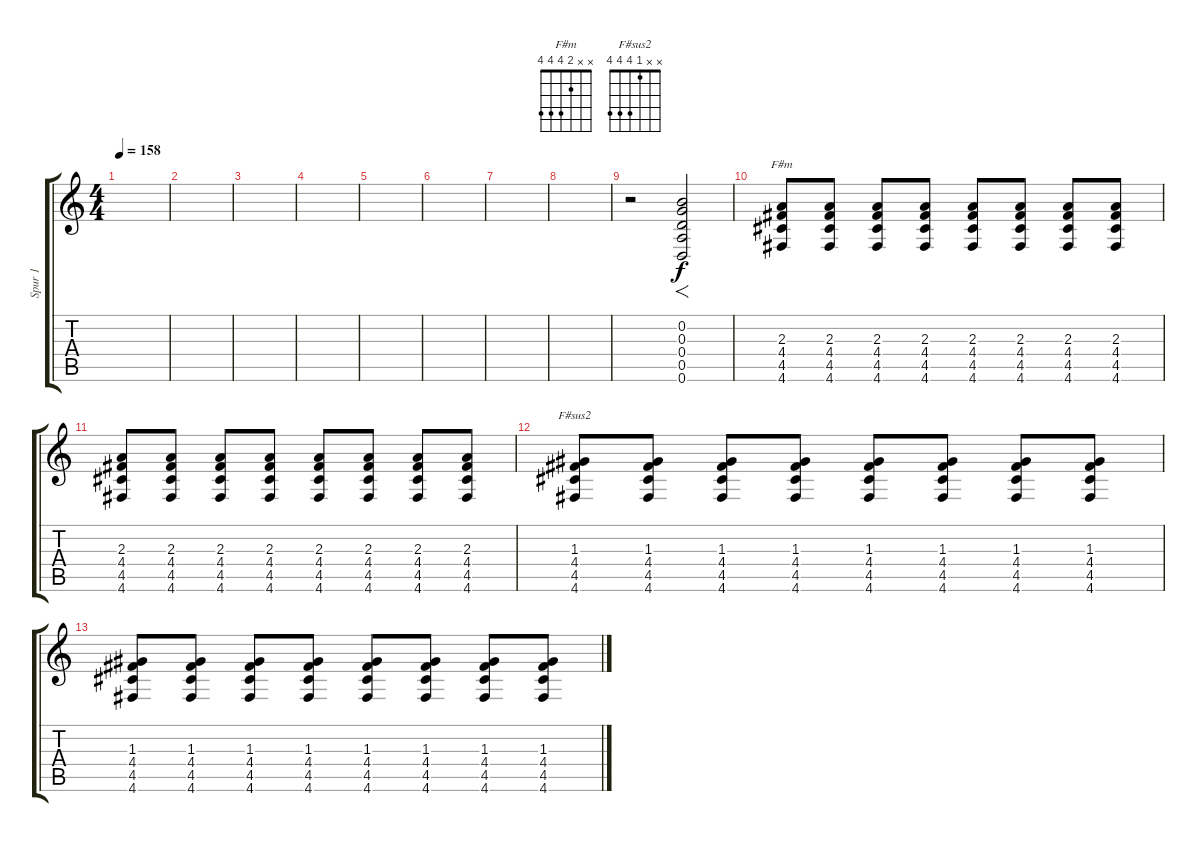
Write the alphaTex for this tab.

\track ("Spur 1" "Spur 1") {instrument distortionguitar}
\staff {score tabs}
\tuning (E4 B3 G3 D3 A2 D2) {hide}
\chord ("F#m" x x 2 4 4 4)
\chord ("F#sus2" x x 1 4 4 4)
\ts (4 4)
\tempo 158
\clef g2
\ks c
|
|
|
|
|
|
|
|
r.2 (0.2 0.3 0.4 0.5 0.6).2{f} |
(2.3 4.4 4.5 4.6).8{ch "F#m"} (2.3 4.4 4.5 4.6).8 (2.3 4.4 4.5 4.6).8 (2.3 4.4 4.5 4.6).8 (2.3 4.4 4.5 4.6).8 (2.3 4.4 4.5 4.6).8 (2.3 4.4 4.5 4.6).8 (2.3 4.4 4.5 4.6).8 |
(2.3 4.4 4.5 4.6).8 (2.3 4.4 4.5 4.6).8 (2.3 4.4 4.5 4.6).8 (2.3 4.4 4.5 4.6).8 (2.3 4.4 4.5 4.6).8 (2.3 4.4 4.5 4.6).8 (2.3 4.4 4.5 4.6).8 (2.3 4.4 4.5 4.6).8 |
(1.3 4.4 4.5 4.6).8{ch "F#sus2"} (1.3 4.4 4.5 4.6).8 (1.3 4.4 4.5 4.6).8 (1.3 4.4 4.5 4.6).8 (1.3 4.4 4.5 4.6).8 (1.3 4.4 4.5 4.6).8 (1.3 4.4 4.5 4.6).8 (1.3 4.4 4.5 4.6).8 |
(1.3 4.4 4.5 4.6).8 (1.3 4.4 4.5 4.6).8 (1.3 4.4 4.5 4.6).8 (1.3 4.4 4.5 4.6).8 (1.3 4.4 4.5 4.6).8 (1.3 4.4 4.5 4.6).8 (1.3 4.4 4.5 4.6).8 (1.3 4.4 4.5 4.6).8
